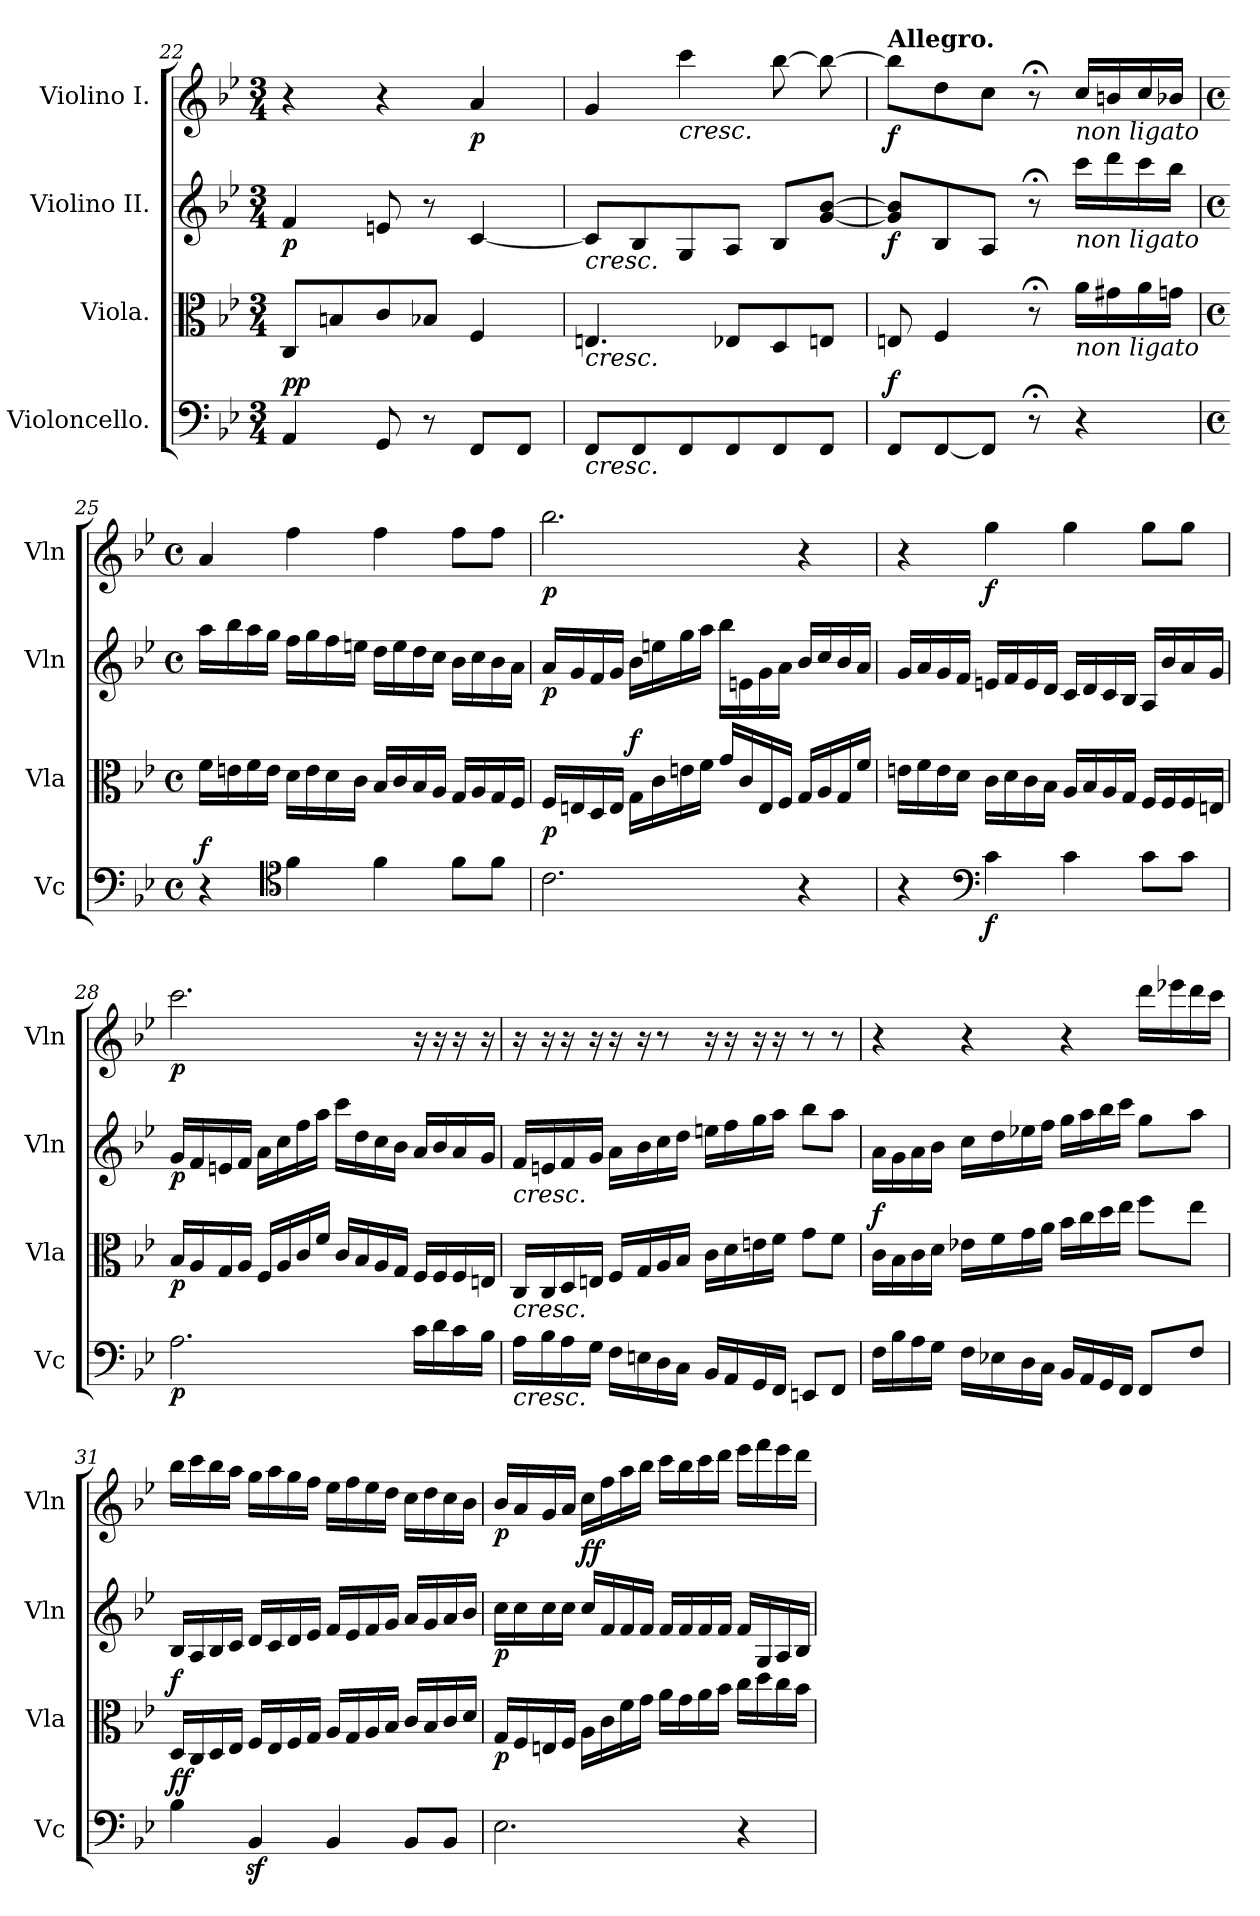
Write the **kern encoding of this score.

**kern	**dynam	**kern	**dynam	**kern	**dynam	**kern	**dynam
*part4	*part4	*part3	*part3	*part2	*part2	*part1	*part1
*staff4	*staff4	*staff3	*staff3	*staff2	*staff2	*staff1	*staff1
*I"Violoncello.	*	*I"Viola.	*	*I"Violino II.	*	*I"Violino I.	*
*I'Vc	*	*I'Vla	*	*I'Vln	*	*I'Vln	*
*clefF4	*	*clefC3	*	*clefG2	*	*clefG2	*
*k[b-e-]	*	*k[b-e-]	*	*k[b-e-]	*	*k[b-e-]	*
*B-:	*	*B-:	*	*B-:	*	*B-:	*
*M3/4	*	*M3/4	*	*M3/4	*	*M3/4	*
=22	=22	=22	=22	=22	=22	=22	=22
!	!LO:DY:b	!	!	!	!	!	!
!	!LO:DY:n=1:a	!	!	!	!LO:DY:b	!	!
4AA/	p p	8C/L	.	4f/	p	4r	.
.	.	8Bn/	.	.	.	.	.
8GG/	.	8c/	.	8en/	.	4r	.
8r	.	8B-X/J	.	8r	.	.	.
!	!	!	!	!	!	!	!LO:DY:b
8FF/L	.	4F/	.	[4c/	.	4a/	p
8FF/J	.	.	.	.	.	.	.
=23	=23	=23	=23	=23	=23	=23	=23
!	!	!	!	!LO:TX:b:i:t=cresc.	!	!	!
!	!	!LO:TX:b:i:t=cresc.	!	!	!	!	!
!LO:TX:b:i:t=cresc.	!	!	!	!	!	!	!
8FF/L	.	4.En/	.	8c/L]	.	4g/	.
8FF/	.	.	.	8B-/	.	.	.
!	!	!	!	!	!	!LO:TX:b:i:t=cresc.	!
8FF/	.	.	.	8G/	.	4ccc\	.
8FF/	.	8E-X/L	.	8A/J	.	.	.
8FF/	.	8D/	.	8B-/L	.	[8bb-\	.
8FF/J	.	8En/J	.	[8g/ [8b-/J	.	8bb-\_	.
=24	=24	=24	=24	=24	=24	=24	=24
!	!	!	!	!	!	!LO:TX:a:B:t=Allegro.	!
!	!LO:DY:a	!	!	!	!LO:DY:b	!	!LO:DY:b
8FF/L	f	8En/	.	8g/] 8b-/]L	f	8bb-\L]	f
[8FF/	.	4F/	.	8B-/	.	8dd\	.
8FF/J]	.	.	.	8A/J	.	8cc\J	.
8r;<	.	8r;<	.	8r;<	.	8r;<	.
!	!	!	!	!	!	!LO:TX:b:i:t=non ligato	!
!	!	!	!	!LO:TX:b:i:t=non ligato	!	!	!
!	!	!LO:TX:b:i:t=non ligato	!	!	!	!	!
4r	.	16a\LL	.	16ccc\LL	.	16cc/LL	.
.	.	16g#X\	.	16ddd\	.	16bn/	.
.	.	16a\	.	16ccc\	.	16cc/	.
.	.	16gn\JJ	.	16bb-\JJ	.	16b-X/JJ	.
=25	=25	=25	=25	=25	=25	=25	=25
*M4/4	*	*M4/4	*	*M4/4	*	*M4/4	*
*met(c)	*	*met(c)	*	*met(c)	*	*met(c)	*
!	!LO:DY:a	!	!	!	!	!	!
4r	f	16f\LL	.	16aa\LL	.	4a/	.
.	.	16en\	.	16bb-\	.	.	.
.	.	16f\	.	16aa\	.	.	.
.	.	16e\JJ	.	16gg\JJ	.	.	.
*clefC4	*	*	*	*	*	*	*
4f\	.	16d\LL	.	16ff\LL	.	4ff\	.
.	.	16e\	.	16gg\	.	.	.
.	.	16d\	.	16ff\	.	.	.
.	.	16c\JJ	.	16een\JJ	.	.	.
4f\	.	16B-/LL	.	16dd\LL	.	4ff\	.
.	.	16c/	.	16ee\	.	.	.
.	.	16B-/	.	16dd\	.	.	.
.	.	16A/JJ	.	16cc\JJ	.	.	.
8f\L	.	16G/LL	.	16b-\LL	.	8ff\L	.
.	.	16A/	.	16cc\	.	.	.
8f\J	.	16G/	.	16b-\	.	8ff\J	.
.	.	16F/JJ	.	16a\JJ	.	.	.
=26	=26	=26	=26	=26	=26	=26	=26
!	!LO:DY:b	!	!	!	!	!	!
!	!LO:DY:n=1:a	!	!LO:DY:b	!	!LO:DY:b	!	!LO:DY:b
2.c\	p f	16F/LL	p	16a/LL	p	2.bb-\	p
.	.	16En/	.	16g/	.	.	.
.	.	16D/	.	16f/	.	.	.
.	.	16E/JJ	.	16g/JJ	.	.	.
!	!	!	!LO:DY:a	!	!	!	!
.	.	16G\LL	f	16b-\LL	.	.	.
.	.	16c\	.	16een\	.	.	.
.	.	16en\	.	16gg\	.	.	.
.	.	16f\JJ	.	16aa\JJ	.	.	.
.	.	16g/LL	.	16bb-\LL	.	.	.
.	.	16c/	.	16en\	.	.	.
.	.	16E/	.	16g\	.	.	.
.	.	16F/JJ	.	16a\JJ	.	.	.
4r	.	16G/LL	.	16b-/LL	.	4r	.
.	.	16A/	.	16cc/	.	.	.
.	.	16G/	.	16b-/	.	.	.
.	.	16f/JJ	.	16a/JJ	.	.	.
=27	=27	=27	=27	=27	=27	=27	=27
4r	.	16en\LL	.	16g/LL	.	4r	.
.	.	16f\	.	16a/	.	.	.
.	.	16e\	.	16g/	.	.	.
.	.	16d\JJ	.	16f/JJ	.	.	.
*clefF4	*	*	*	*	*	*	*
!	!LO:DY:b	!	!	!	!	!	!LO:DY:b
4c\	f	16c\LL	.	16en/LL	.	4gg\	f
.	.	16d\	.	16f/	.	.	.
.	.	16c\	.	16e/	.	.	.
.	.	16B-\JJ	.	16d/JJ	.	.	.
4c\	.	16A/LL	.	16c/LL	.	4gg\	.
.	.	16B-/	.	16d/	.	.	.
.	.	16A/	.	16c/	.	.	.
.	.	16G/JJ	.	16B-/JJ	.	.	.
8c\L	.	16F/LL	.	16A/LL	.	8gg\L	.
.	.	16F/	.	16b-/	.	.	.
8c\J	.	16F/	.	16a/	.	8gg\J	.
.	.	16En/JJ	.	16g/JJ	.	.	.
=28	=28	=28	=28	=28	=28	=28	=28
!	!LO:DY:b	!	!LO:DY:b	!	!LO:DY:b	!	!LO:DY:b
2.A\	p	16B-/LL	p	16g/LL	p	2.ccc\	p
.	.	16A/	.	16f/	.	.	.
.	.	16G/	.	16en/	.	.	.
.	.	16A/JJ	.	16f/JJ	.	.	.
.	.	16F/LL	.	16a\LL	.	.	.
.	.	16A/	.	16cc\	.	.	.
.	.	16c/	.	16ff\	.	.	.
.	.	16f/JJ	.	16aa\JJ	.	.	.
.	.	16c/LL	.	16ccc\LL	.	.	.
.	.	16B-/	.	16dd\	.	.	.
.	.	16A/	.	16cc\	.	.	.
.	.	16G/JJ	.	16b-\JJ	.	.	.
16c\LL	.	16F/LL	.	16a/LL	.	16r	.
16d\	.	16F/	.	16b-/	.	16r	.
16c\	.	16F/	.	16a/	.	16r	.
16B-\JJ	.	16En/JJ	.	16g/JJ	.	16r	.
=29	=29	=29	=29	=29	=29	=29	=29
!	!	!	!	!LO:TX:b:i:t=cresc.	!	!	!
!	!	!LO:TX:b:i:t=cresc.	!	!	!	!	!
!LO:TX:b:i:t=cresc.	!	!	!	!	!	!	!
16A\LL	.	16C/LL	.	16f/LL	.	16r	.
16B-\	.	16C/	.	16en/	.	16r	.
16A\	.	16D/	.	16f/	.	16r	.
16G\JJ	.	16En/JJ	.	16g/JJ	.	16r	.
16F\LL	.	16F/LL	.	16a\LL	.	16r	.
16En\	.	16G/	.	16b-\	.	16r	.
16D\	.	16A/	.	16cc\	.	8r	.
16C\JJ	.	16B-/JJ	.	16dd\JJ	.	.	.
16BB-/LL	.	16c\LL	.	16een\LL	.	16r	.
16AA/	.	16d\	.	16ff\	.	16r	.
16GG/	.	16en\	.	16gg\	.	16r	.
16FF/JJ	.	16f\JJ	.	16aa\JJ	.	16r	.
8EEn/L	.	8g\L	.	8bb-\L	.	8r	.
8FF/J	.	8f\J	.	8aa\J	.	8r	.
=30	=30	=30	=30	=30	=30	=30	=30
!	!	!	!LO:DY:a	!	!	!	!
16F\LL	.	16c\LL	f	16a\LL	.	4r	.
16B-\	.	16B-\	.	16g\	.	.	.
16A\	.	16c\	.	16a\	.	.	.
16G\JJ	.	16d\JJ	.	16b-\JJ	.	.	.
16F\LL	.	16e-X\LL	.	16cc\LL	.	4r	.
16E-X\	.	16f\	.	16dd\	.	.	.
16D\	.	16g\	.	16ee-X\	.	.	.
16C\JJ	.	16a\JJ	.	16ff\JJ	.	.	.
16BB-/LL	.	16b-\LL	.	16gg\LL	.	4r	.
16AA/	.	16cc\	.	16aa\	.	.	.
16GG/	.	16dd\	.	16bb-\	.	.	.
16FF/JJ	.	16ee-\JJ	.	16ccc\JJ	.	.	.
8FF/L	.	8ff\L	.	8gg\L	.	16ddd\LL	.
.	.	.	.	.	.	16eee-X\	.
8F/J	.	8ee-\J	.	8aa\J	.	16ddd\	.
.	.	.	.	.	.	16ccc\JJ	.
=31	=31	=31	=31	=31	=31	=31	=31
!	!LO:DY:b	!	!	!	!	!	!
!	!LO:DY:n=1:a	!	!LO:DY:a	!	!	!	!
4B-\	f f	16D/LL	f	16B-/LL	.	16bb-\LL	.
.	.	16C/	.	16A/	.	16ccc\	.
.	.	16D/	.	16B-/	.	16bb-\	.
.	.	16E-/JJ	.	16c/JJ	.	16aa\JJ	.
4BB-z</	.	16F/LL	.	16d/LL	.	16gg\LL	.
.	.	16E-/	.	16c/	.	16aa\	.
.	.	16F/	.	16d/	.	16gg\	.
.	.	16G/JJ	.	16e-/JJ	.	16ff\JJ	.
4BB-/	.	16A/LL	.	16f/LL	.	16ee-\LL	.
.	.	16G/	.	16e-/	.	16ff\	.
.	.	16A/	.	16f/	.	16ee-\	.
.	.	16B-/JJ	.	16g/JJ	.	16dd\JJ	.
8BB-/L	.	16c/LL	.	16a/LL	.	16cc\LL	.
.	.	16B-/	.	16g/	.	16dd\	.
8BB-/J	.	16c/	.	16a/	.	16cc\	.
.	.	16d/JJ	.	16b-/JJ	.	16b-\JJ	.
=32	=32	=32	=32	=32	=32	=32	=32
!	!LO:DY:b	!	!	!	!	!	!
!	!LO:DY:n=1:a	!	!LO:DY:b	!	!LO:DY:b	!	!LO:DY:b
2.E-\	p f	16G/LL	p	16cc\LL	p	16b-/LL	p
.	.	16F/	.	16cc\	.	16a/	.
.	.	16En/	.	16cc\	.	16g/	.
.	.	16F/JJ	.	16cc\JJ	.	16a/JJ	.
!	!	!	!	!	!LO:DY:a	!	!
!	!	!	!	!	!LO:DY:n=1:b	!	!
.	.	16A\LL	.	16cc/LL	f f	16cc\LL	.
.	.	16c\	.	16f/	.	16ff\	.
.	.	16f\	.	16f/	.	16aa\	.
.	.	16g\JJ	.	16f/JJ	.	16bb-\JJ	.
.	.	16a\LL	.	16f/LL	.	16ccc\LL	.
.	.	16g\	.	16f/	.	16bb-\	.
.	.	16a\	.	16f/	.	16ccc\	.
.	.	16b-\JJ	.	16f/JJ	.	16ddd\JJ	.
4r	.	16cc\LL	.	16f/LL	.	16eee-\LL	.
.	.	16dd\	.	16G/	.	16fff\	.
.	.	16cc\	.	16A/	.	16eee-\	.
.	.	16b-\JJ	.	16B-/JJ	.	16ddd\JJ	.
=	=	=	=	=	=	=	=
*-	*-	*-	*-	*-	*-	*-	*-
